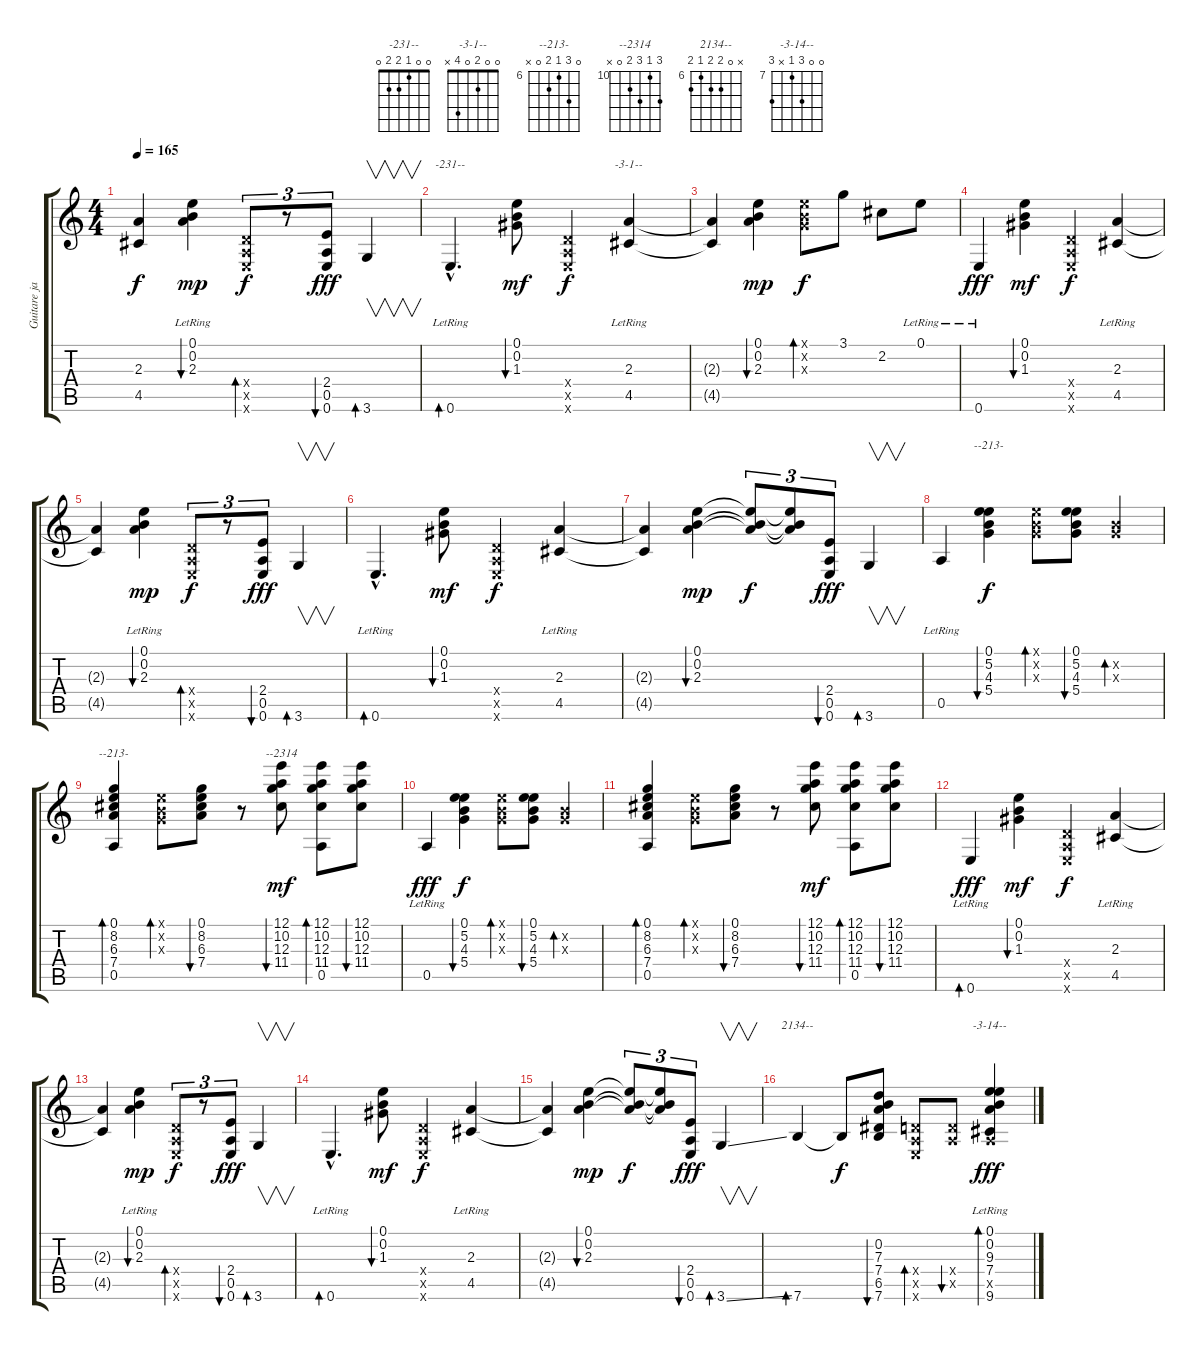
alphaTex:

\track ("Guitare janvier 2001" "Guitare ja") {instrument acousticguitarnylon}
\staff {score tabs}
\tuning (E4 B3 G3 D3 A2 E2) {hide}
\chord ("-231--" 0 0 1 2 2 0)
\chord ("-3-1--" 0 0 2 0 4 x)
\chord ("--213-" 0 5 4 5 0 x) {firstfret 4}
\chord ("--213-" 0 8 6 7 0 x) {firstfret 6}
\chord ("--2314" 12 10 12 11 0 x) {firstfret 10}
\chord ("2134--" x 0 7 7 6 7) {firstfret 6}
\chord ("-3-14--" 0 0 9 7 x 9) {firstfret 7}
\ts (4 4)
\tempo 165
\clef g2
\ks c
(2.3{t} 4.5{t}).4{dy f} (0.1{lr} 0.2{lr} 2.3).4{bu 30 dy mp} (0.4{x} 0.5{x} 0.6{x}).8{tu (3 2) bd 30 dy f} r.8{tu (3 2)} (2.4 0.5 0.6).8{tu (3 2) bu 30 dy fff} 3.6.4{v bd 30} |
0.6{hac lr}.4{d bd 30 ch "-231--"} (0.1 0.2 1.3).8{bu 30 dy mf} (0.4{x} 0.5{x} 0.6{x}).4{dy f} (2.3 4.5{lr}).4{ch "-3-1--"} |
(2.3{t} 4.5{t}).4 (0.1 0.2 2.3).4{bu 30 dy mp} (0.1{x} 0.2{x} 0.3{x}).8{bd 30 dy f} 3.1.8 2.2.8 0.1{lr}.8 |
0.6{lr}.4{dy fff} (0.1 0.2 1.3).4{bu 30 dy mf} (0.4{x} 0.5{x} 0.6{x}).4{dy f} (2.3 4.5{lr}).4 |
(2.3{t} 4.5{t}).4 (0.1{lr} 0.2{lr} 2.3).4{bu 30 dy mp} (0.4{x} 0.5{x} 0.6{x}).8{tu (3 2) bd 30 dy f} r.8{tu (3 2)} (2.4 0.5 0.6).8{tu (3 2) bu 30 dy fff} 3.6.4{v bd 30} |
0.6{hac lr}.4{d bd 30} (0.1 0.2 1.3).8{bu 30 dy mf} (0.4{x} 0.5{x} 0.6{x}).4{dy f} (2.3 4.5{lr}).4 |
(2.3{t} 4.5{t}).4 (0.1 0.2 2.3).4{bu 30 dy mp} (0.1{t} 0.2{t} 2.3{t}).8{tu (3 2) dy f} (0.1{t} 0.2{t} 2.3{t}).8{tu (3 2)} (2.4 0.5 0.6).8{tu (3 2) bu 30 dy fff} 3.6.4{v bd 30} |
0.5{lr}.4 (0.1 5.2 4.3 5.4).4{bu 30 ch "--213-" dy f} (0.1{x} 0.2{x} 0.3{x}).8{bd 30} (0.1 5.2 4.3 5.4).8{bu 30} (0.2{x} 0.3{x}).4{bd 30} |
(0.1 8.2 6.3 7.4 0.5).4{bd 30 ch "--213-"} (0.1{x} 0.2{x} 0.3{x}).8{bd 30} (0.1 8.2 6.3 7.4).8{bu 30} r.8 (12.1 10.2 12.3 11.4).8{bu 30 ch "--2314" dy mf} (12.1 10.2 12.3 11.4 0.5).8{bd 30} (12.1 10.2 12.3 11.4).8{bu 30} |
0.5{lr}.4{dy fff} (0.1 5.2 4.3 5.4).4{bu 30 dy f} (0.1{x} 0.2{x} 0.3{x}).8{bd 30} (0.1 5.2 4.3 5.4).8{bu 30} (0.2{x} 0.3{x}).4{bd 30} |
(0.1 8.2 6.3 7.4 0.5).4{bd 30} (0.1{x} 0.2{x} 0.3{x}).8{bd 30} (0.1 8.2 6.3 7.4).8{bu 30} r.8 (12.1 10.2 12.3 11.4).8{bu 30 dy mf} (12.1 10.2 12.3 11.4 0.5).8{bd 30} (12.1 10.2 12.3 11.4).8{bu 30} |
0.6{lr}.4{bd 30 dy fff} (0.1 0.2 1.3).4{bu 30 dy mf} (0.4{x} 0.5{x} 0.6{x}).4{dy f} (2.3 4.5{lr}).4 |
(2.3{t} 4.5{t}).4 (0.1{lr} 0.2{lr} 2.3).4{bu 30 dy mp} (0.4{x} 0.5{x} 0.6{x}).8{tu (3 2) bd 30 dy f} r.8{tu (3 2)} (2.4 0.5 0.6).8{tu (3 2) bu 30 dy fff} 3.6.4{v bd 30} |
0.6{hac lr}.4{d bd 30} (0.1 0.2 1.3).8{bu 30 dy mf} (0.4{x} 0.5{x} 0.6{x}).4{dy f} (2.3 4.5{lr}).4 |
(2.3{t} 4.5{t}).4 (0.1 0.2 2.3).4{bu 30 dy mp} (0.1{t} 0.2{t} 2.3{t}).8{tu (3 2) dy f} (0.1{t} 0.2{t} 2.3{t}).8{tu (3 2)} (2.4 0.5 0.6).8{tu (3 2) bu 30 dy fff} 3.6{ss}.4{v bd 30} |
7.6.4{bd 30 ch "2134--"} 7.6{t}.8{dy f} (0.2 7.3 7.4 6.5 7.6).8{bu 30} (0.4{x} 0.5{x} 0.6{x}).8{bd 30} (0.4{x} 0.5{x}).8{bu 30} (0.1 0.2 9.3 7.4 0.5{x} 9.6{lr}).4{bd 30 ch "-3-14--" dy fff}
